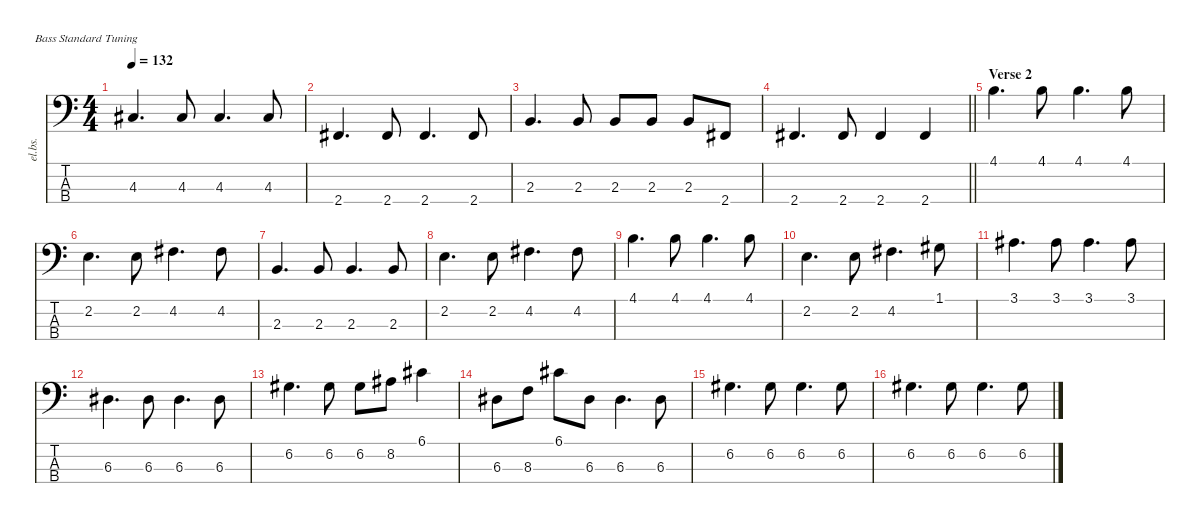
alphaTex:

\defaultSystemsLayout 4
\hideDynamics
\bracketExtendMode nobrackets
\otherSystemsTrackNameOrientation horizontal
\track ("Bass" "el.bs.") {instrument electricbassfinger}
\staff {score tabs}
\tuning (G2 D2 A1 E1)
\ts (4 4)
\tempo 132
\clef f4
\ks c
4.3{acc #}.4{d dy f beam Up} 4.3{acc #}.8{beam Up} 4.3{acc #}.4{d beam Up} 4.3{acc #}.8{beam Up} |
2.4{acc #}.4{d beam Up} 2.4{acc #}.8{beam Up} 2.4{acc #}.4{d beam Up} 2.4{acc #}.8{beam Up} |
2.3.4{d beam Up} 2.3.8{beam Up} 2.3.8{beam Up} 2.3.8{beam Up} 2.3.8{beam Up} 2.4{acc #}.8{beam Up} |
\barLineRight lightlight
2.4{acc #}.4{d beam Up} 2.4{acc #}.8{beam Up} 2.4{acc #}.4{beam Up} 2.4{acc #}.4{beam Up} |
\section ("" "Verse 2")
4.1.4{d beam Down} 4.1.8{beam Down} 4.1.4{d beam Down} 4.1.8{beam Down} |
2.2.4{d beam Down} 2.2.8{beam Down} 4.2{acc #}.4{d beam Down} 4.2{acc #}.8{beam Down} |
2.3.4{d beam Up} 2.3.8{beam Up} 2.3.4{d beam Up} 2.3.8{beam Up} |
2.2.4{d beam Down} 2.2.8{beam Down} 4.2{acc #}.4{d beam Down} 4.2{acc #}.8{beam Down} |
4.1.4{d beam Down} 4.1.8{beam Down} 4.1.4{d beam Down} 4.1.8{beam Down} |
2.2.4{d beam Down} 2.2.8{beam Down} 4.2{acc #}.4{d beam Down} 1.1{acc #}.8{beam Down} |
3.1{acc #}.4{d beam Down} 3.1{acc #}.8{beam Down} 3.1{acc #}.4{d beam Down} 3.1{acc #}.8{beam Down} |
6.3{acc #}.4{d beam Down} 6.3{acc #}.8{beam Down} 6.3{acc #}.4{d beam Down} 6.3{acc #}.8{beam Down} |
6.2{acc #}.4{d beam Down} 6.2{acc #}.8{beam Down} 6.2{acc #}.8{beam Down} 8.2{acc #}.8{beam Down} 6.1{acc #}.4{beam Down} |
6.3{acc #}.8{beam Down} 8.3.8{beam Down} 6.1{acc #}.8{beam Down} 6.3{acc #}.8{beam Down} 6.3{acc #}.4{d beam Down} 6.3{acc #}.8{beam Down} |
6.2{acc #}.4{d beam Down} 6.2{acc #}.8{beam Down} 6.2{acc #}.4{d beam Down} 6.2{acc #}.8{beam Down} |
6.2{acc #}.4{d beam Down} 6.2{acc #}.8{beam Down} 6.2{acc #}.4{d beam Down} 6.2{acc #}.8{beam Down}
